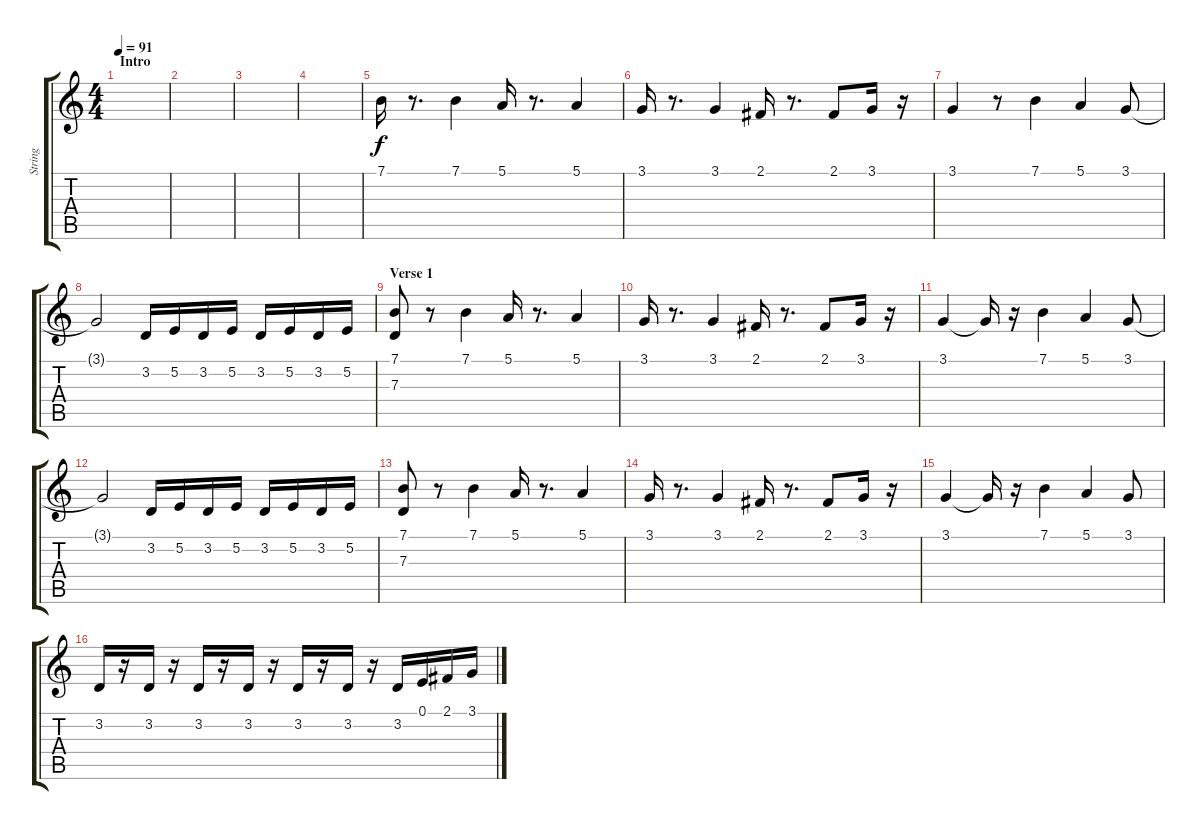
\track ("String" "String") {instrument reedorgan}
\staff {score tabs}
\tuning (E4 B3 G3 D3 A2 E2) {hide}
\ts (4 4)
\section ("" "Intro")
\tempo 91
\clef g2
\ks c
|
|
|
|
7.1.16 r.8{d} 7.1.4 5.1.16 r.8{d} 5.1.4 |
3.1.16 r.8{d} 3.1.4 2.1.16 r.8{d} 2.1.8 3.1.16 r.16 |
3.1.4 r.8 7.1.4 5.1.4 3.1.8 |
3.1{t}.2 3.2.16 5.2.16 3.2.16 5.2.16 3.2.16 5.2.16 3.2.16 5.2.16 |
\section ("" "Verse 1")
(7.1 7.3).8 r.8 7.1.4 5.1.16 r.8{d} 5.1.4 |
3.1.16 r.8{d} 3.1.4 2.1.16 r.8{d} 2.1.8 3.1.16 r.16 |
3.1.4 3.1{t}.16 r.16 7.1.4 5.1.4 3.1.8 |
3.1{t}.2 3.2.16 5.2.16 3.2.16 5.2.16 3.2.16 5.2.16 3.2.16 5.2.16 |
(7.1 7.3).8 r.8 7.1.4 5.1.16 r.8{d} 5.1.4 |
3.1.16 r.8{d} 3.1.4 2.1.16 r.8{d} 2.1.8 3.1.16 r.16 |
3.1.4 3.1{t}.16 r.16 7.1.4 5.1.4 3.1.8 |
3.2.16 r.16 3.2.16 r.16 3.2.16 r.16 3.2.16 r.16 3.2.16 r.16 3.2.16 r.16 3.2.16 0.1.16 2.1.16 3.1.16
